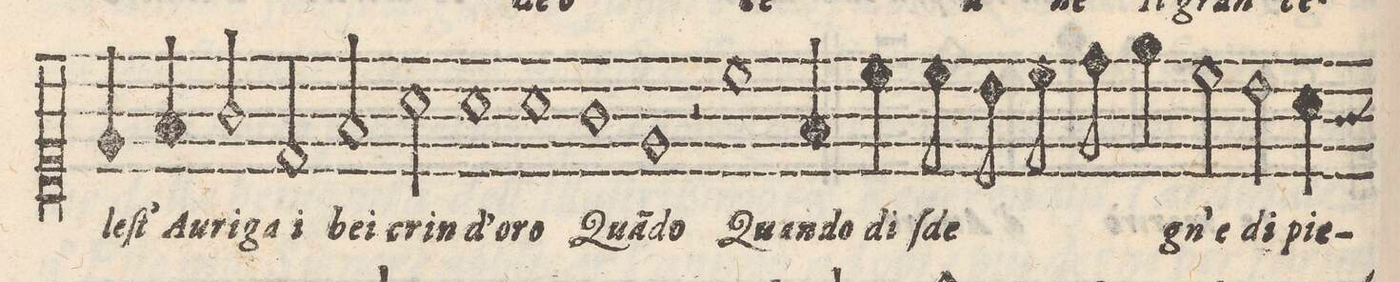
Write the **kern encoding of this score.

**kern	**text
*I"CANTO	*
*clefC1	*
*k[]	*
*met(C)	*
*M2/1	*
4e/	-leſt'
4f/	Au-
=20-	=20-
2gny/	-ri-
2d/	-ga i
2f/	bei
2a\	crin-
=21-	=21-
1a	-d'o-
1a	-ro
=22-	=22-
1g	Quã(n)-
1e	-do
=23-	=23-
2r	.
1cc	Quan-
4f/	-do
4cc\	di
=24-	=24-
8cc\	ſde-
8b\	.
8cc\	.
8dd\	.
4ee\	.
2cc\	-gn'e
2b\	di
4a\	pie-
=25-	=25-
*-	*-
